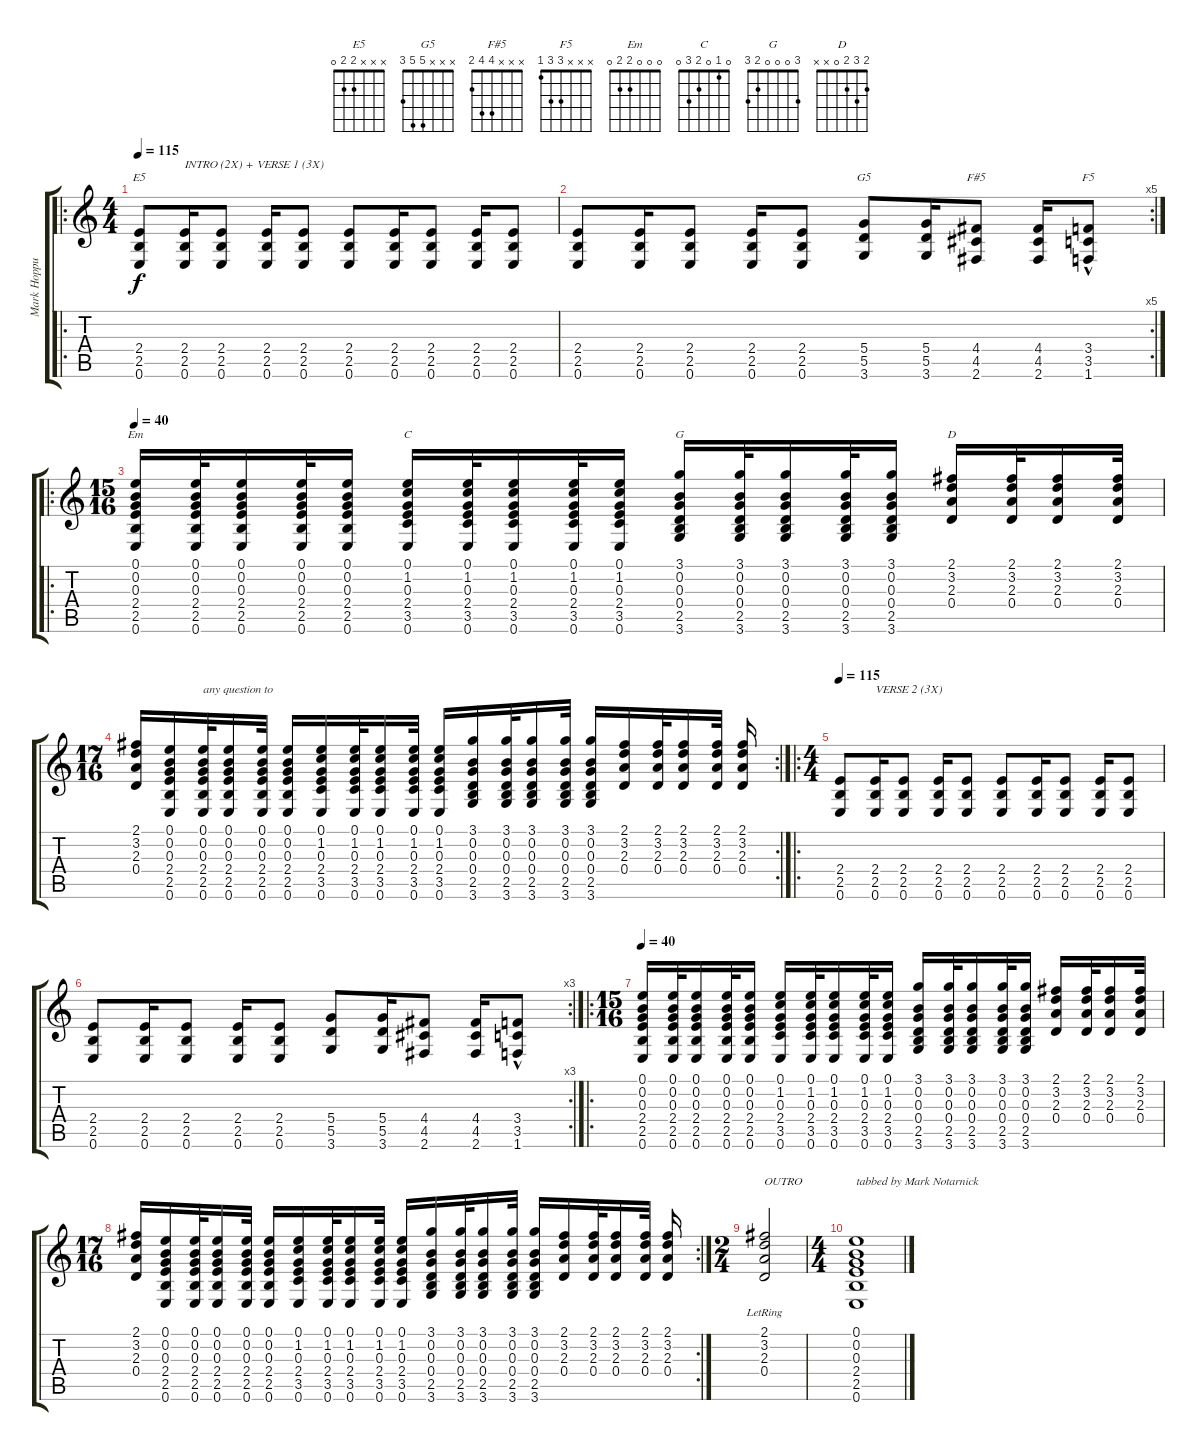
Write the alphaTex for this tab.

\track ("Mark Hoppus (Guitar Just Here)" "Mark Hoppu") {instrument acousticguitarsteel}
\staff {score tabs}
\tuning (E4 B3 G3 D3 A2 E2) {hide}
\chord ("E5" x x x 2 2 0)
\chord ("G5" x x x 5 5 3)
\chord ("F#5" x x x 4 4 2)
\chord ("F5" x x x 3 3 1)
\chord ("Em" 0 0 0 2 2 0)
\chord ("C" 0 1 0 2 3 0)
\chord ("G" 3 0 0 0 2 3)
\chord ("D" 2 3 2 0 x x)
\ro
\ts (4 4)
\tempo 115
\clef g2
\ks c
(2.4 2.5 0.6).8{ch "E5" dy f instrument acousticguitarsteel} (2.4 2.5 0.6).16{txt "INTRO (2X) + VERSE 1 (3X)"} (2.4 2.5 0.6).8 (2.4 2.5 0.6).16 (2.4 2.5 0.6).8 (2.4 2.5 0.6).8 (2.4 2.5 0.6).16 (2.4 2.5 0.6).8 (2.4 2.5 0.6).16 (2.4 2.5 0.6).8 |
\rc 5
(2.4 2.5 0.6).8 (2.4 2.5 0.6).16 (2.4 2.5 0.6).8 (2.4 2.5 0.6).16 (2.4 2.5 0.6).8 (5.4 5.5 3.6).8{ch "G5"} (5.4 5.5 3.6).16 (4.4 4.5 2.6).8{ch "F#5"} (4.4 4.5 2.6).16 (3.4 3.5 1.6{hac}).8{ch "F5"} |
\ro
\ts (15 16)
\tempo 40
(0.1 0.2 0.3 2.4 2.5 0.6).16{ch "Em"} (0.1 0.2 0.3 2.4 2.5 0.6).32 (0.1 0.2 0.3 2.4 2.5 0.6).16 (0.1 0.2 0.3 2.4 2.5 0.6).32 (0.1 0.2 0.3 2.4 2.5 0.6).16 (0.1 1.2 0.3 2.4 3.5 0.6).16{ch "C"} (0.1 1.2 0.3 2.4 3.5 0.6).32 (0.1 1.2 0.3 2.4 3.5 0.6).16 (0.1 1.2 0.3 2.4 3.5 0.6).32 (0.1 1.2 0.3 2.4 3.5 0.6).16 (3.1 0.2 0.3 0.4 2.5 3.6).16{ch "G"} (3.1 0.2 0.3 0.4 2.5 3.6).32 (3.1 0.2 0.3 0.4 2.5 3.6).16 (3.1 0.2 0.3 0.4 2.5 3.6).32 (3.1 0.2 0.3 0.4 2.5 3.6).16 (2.1 3.2 2.3 0.4).16{ch "D"} (2.1 3.2 2.3 0.4).32 (2.1 3.2 2.3 0.4).16 (2.1 3.2 2.3 0.4).32 |
\rc 2
\ts (17 16)
(2.1 3.2 2.3 0.4).16 (0.1 0.2 0.3 2.4 2.5 0.6).16 (0.1 0.2 0.3 2.4 2.5 0.6).32{txt "any question to"} (0.1 0.2 0.3 2.4 2.5 0.6).16 (0.1 0.2 0.3 2.4 2.5 0.6).32 (0.1 0.2 0.3 2.4 2.5 0.6).16 (0.1 1.2 0.3 2.4 3.5 0.6).16 (0.1 1.2 0.3 2.4 3.5 0.6).32 (0.1 1.2 0.3 2.4 3.5 0.6).16 (0.1 1.2 0.3 2.4 3.5 0.6).32 (0.1 1.2 0.3 2.4 3.5 0.6).16 (3.1 0.2 0.3 0.4 2.5 3.6).16 (3.1 0.2 0.3 0.4 2.5 3.6).32 (3.1 0.2 0.3 0.4 2.5 3.6).16 (3.1 0.2 0.3 0.4 2.5 3.6).32 (3.1 0.2 0.3 0.4 2.5 3.6).16 (2.1 3.2 2.3 0.4).16 (2.1 3.2 2.3 0.4).32 (2.1 3.2 2.3 0.4).16 (2.1 3.2 2.3 0.4).32 (2.1 3.2 2.3 0.4).16 |
\ro
\ts (4 4)
\tempo 115
(2.4 2.5 0.6).8 (2.4 2.5 0.6).16{txt "VERSE 2 (3X)"} (2.4 2.5 0.6).8 (2.4 2.5 0.6).16 (2.4 2.5 0.6).8 (2.4 2.5 0.6).8 (2.4 2.5 0.6).16 (2.4 2.5 0.6).8 (2.4 2.5 0.6).16 (2.4 2.5 0.6).8 |
\rc 3
(2.4 2.5 0.6).8 (2.4 2.5 0.6).16 (2.4 2.5 0.6).8 (2.4 2.5 0.6).16 (2.4 2.5 0.6).8 (5.4 5.5 3.6).8 (5.4 5.5 3.6).16 (4.4 4.5 2.6).8 (4.4 4.5 2.6).16 (3.4 3.5 1.6{hac}).8 |
\ro
\ts (15 16)
\tempo 40
(0.1 0.2 0.3 2.4 2.5 0.6).16 (0.1 0.2 0.3 2.4 2.5 0.6).32 (0.1 0.2 0.3 2.4 2.5 0.6).16 (0.1 0.2 0.3 2.4 2.5 0.6).32 (0.1 0.2 0.3 2.4 2.5 0.6).16 (0.1 1.2 0.3 2.4 3.5 0.6).16 (0.1 1.2 0.3 2.4 3.5 0.6).32 (0.1 1.2 0.3 2.4 3.5 0.6).16 (0.1 1.2 0.3 2.4 3.5 0.6).32 (0.1 1.2 0.3 2.4 3.5 0.6).16 (3.1 0.2 0.3 0.4 2.5 3.6).16 (3.1 0.2 0.3 0.4 2.5 3.6).32 (3.1 0.2 0.3 0.4 2.5 3.6).16 (3.1 0.2 0.3 0.4 2.5 3.6).32 (3.1 0.2 0.3 0.4 2.5 3.6).16 (2.1 3.2 2.3 0.4).16 (2.1 3.2 2.3 0.4).32 (2.1 3.2 2.3 0.4).16 (2.1 3.2 2.3 0.4).32 |
\rc 2
\ts (17 16)
(2.1 3.2 2.3 0.4).16 (0.1 0.2 0.3 2.4 2.5 0.6).16 (0.1 0.2 0.3 2.4 2.5 0.6).32 (0.1 0.2 0.3 2.4 2.5 0.6).16 (0.1 0.2 0.3 2.4 2.5 0.6).32 (0.1 0.2 0.3 2.4 2.5 0.6).16 (0.1 1.2 0.3 2.4 3.5 0.6).16 (0.1 1.2 0.3 2.4 3.5 0.6).32 (0.1 1.2 0.3 2.4 3.5 0.6).16 (0.1 1.2 0.3 2.4 3.5 0.6).32 (0.1 1.2 0.3 2.4 3.5 0.6).16 (3.1 0.2 0.3 0.4 2.5 3.6).16 (3.1 0.2 0.3 0.4 2.5 3.6).32 (3.1 0.2 0.3 0.4 2.5 3.6).16 (3.1 0.2 0.3 0.4 2.5 3.6).32 (3.1 0.2 0.3 0.4 2.5 3.6).16 (2.1 3.2 2.3 0.4).16 (2.1 3.2 2.3 0.4).32 (2.1 3.2 2.3 0.4).16 (2.1 3.2 2.3 0.4).32 (2.1 3.2 2.3 0.4).16 |
\ts (2 4)
(2.1 3.2 2.3 0.4{lr}).2{txt "OUTRO"} |
\ts (4 4)
(0.1 0.2 0.3 2.4 2.5 0.6).1{txt "tabbed by Mark Notarnick"}
